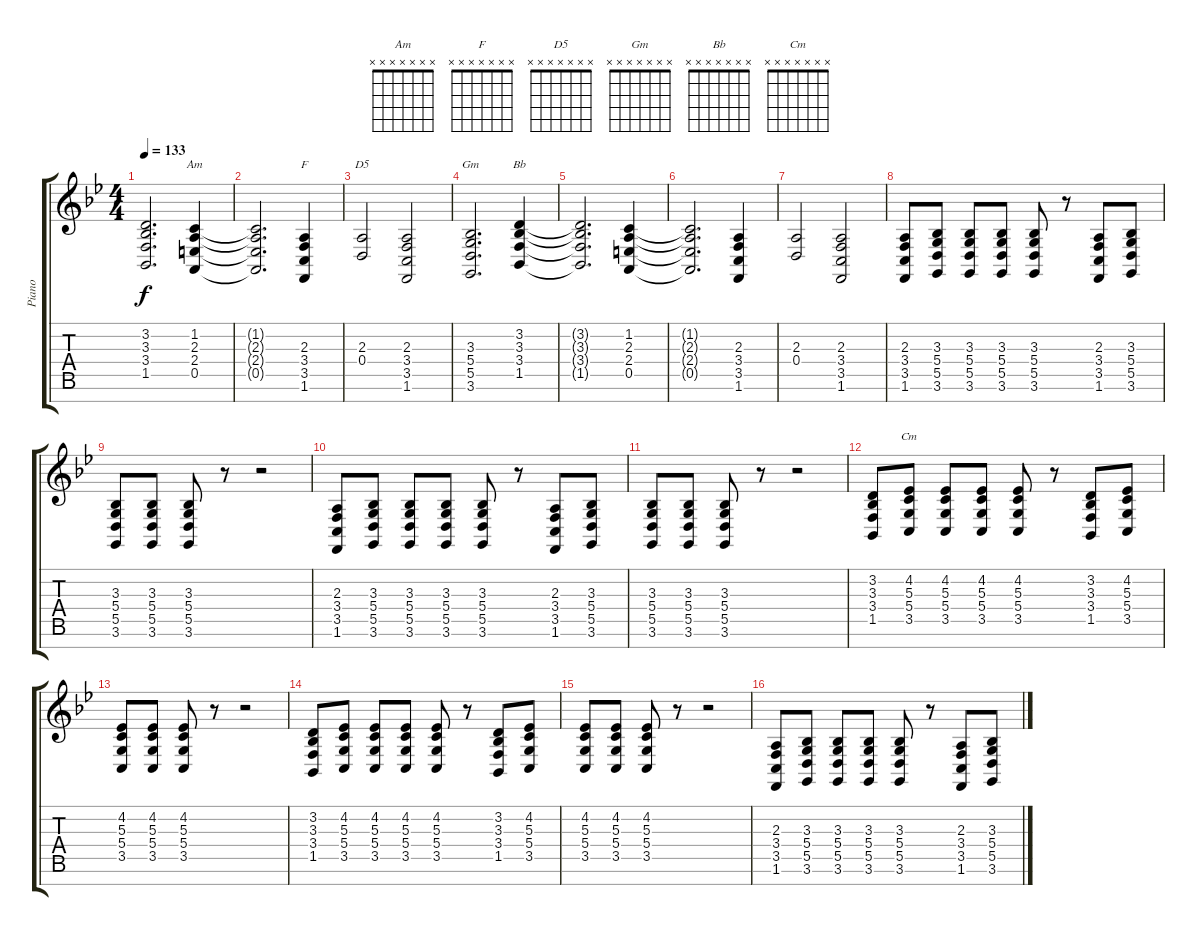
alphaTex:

\track ("Piano" "Piano") {instrument acousticgrandpiano}
\staff {score tabs}
\tuning (E4 B3 G3 D3 A2 E2 B1) {hide}
\chord ("Am" x x x x x x x)
\chord ("F" x x x x x x x)
\chord ("D5" x x x x x x x)
\chord ("Gm" x x x x x x x)
\chord ("Bb" x x x x x x x)
\chord ("Cm" x x x x x x x)
\ts (4 4)
\tempo 133
\clef g2
\ks bb
(3.2{t} 3.3{t} 3.4{t} 1.5{t}).2{d dy f} (1.2 2.3 2.4 0.5).4{ch "Am"} |
(1.2{t} 2.3{t} 2.4{t} 0.5{t}).2{d} (2.3 3.4 3.5 1.6).4{ch "F"} |
(2.3 0.4).2{ch "D5"} (2.3 3.4 3.5 1.6).2 |
(3.3 5.4 5.5 3.6).2{d ch "Gm"} (3.2 3.3 3.4 1.5).4{ch "Bb"} |
(3.2{t} 3.3{t} 3.4{t} 1.5{t}).2{d} (1.2 2.3 2.4 0.5).4 |
(1.2{t} 2.3{t} 2.4{t} 0.5{t}).2{d} (2.3 3.4 3.5 1.6).4 |
(2.3 0.4).2 (2.3 3.4 3.5 1.6).2 |
(2.3 3.4 3.5 1.6).8 (3.3 5.4 5.5 3.6).8 (3.3 5.4 5.5 3.6).8 (3.3 5.4 5.5 3.6).8 (3.3 5.4 5.5 3.6).8 r.8 (2.3 3.4 3.5 1.6).8 (3.3 5.4 5.5 3.6).8 |
(3.3 5.4 5.5 3.6).8 (3.3 5.4 5.5 3.6).8 (3.3 5.4 5.5 3.6).8 r.8 r.2 |
(2.3 3.4 3.5 1.6).8 (3.3 5.4 5.5 3.6).8 (3.3 5.4 5.5 3.6).8 (3.3 5.4 5.5 3.6).8 (3.3 5.4 5.5 3.6).8 r.8 (2.3 3.4 3.5 1.6).8 (3.3 5.4 5.5 3.6).8 |
(3.3 5.4 5.5 3.6).8 (3.3 5.4 5.5 3.6).8 (3.3 5.4 5.5 3.6).8 r.8 r.2 |
(3.2 3.3 3.4 1.5).8 (4.2 5.3 5.4 3.5).8{ch "Cm"} (4.2 5.3 5.4 3.5).8 (4.2 5.3 5.4 3.5).8 (4.2 5.3 5.4 3.5).8 r.8 (3.2 3.3 3.4 1.5).8 (4.2 5.3 5.4 3.5).8 |
(4.2 5.3 5.4 3.5).8 (4.2 5.3 5.4 3.5).8 (4.2 5.3 5.4 3.5).8 r.8 r.2 |
(3.2 3.3 3.4 1.5).8 (4.2 5.3 5.4 3.5).8 (4.2 5.3 5.4 3.5).8 (4.2 5.3 5.4 3.5).8 (4.2 5.3 5.4 3.5).8 r.8 (3.2 3.3 3.4 1.5).8 (4.2 5.3 5.4 3.5).8 |
(4.2 5.3 5.4 3.5).8 (4.2 5.3 5.4 3.5).8 (4.2 5.3 5.4 3.5).8 r.8 r.2 |
(2.3 3.4 3.5 1.6).8 (3.3 5.4 5.5 3.6).8 (3.3 5.4 5.5 3.6).8 (3.3 5.4 5.5 3.6).8 (3.3 5.4 5.5 3.6).8 r.8 (2.3 3.4 3.5 1.6).8 (3.3 5.4 5.5 3.6).8
